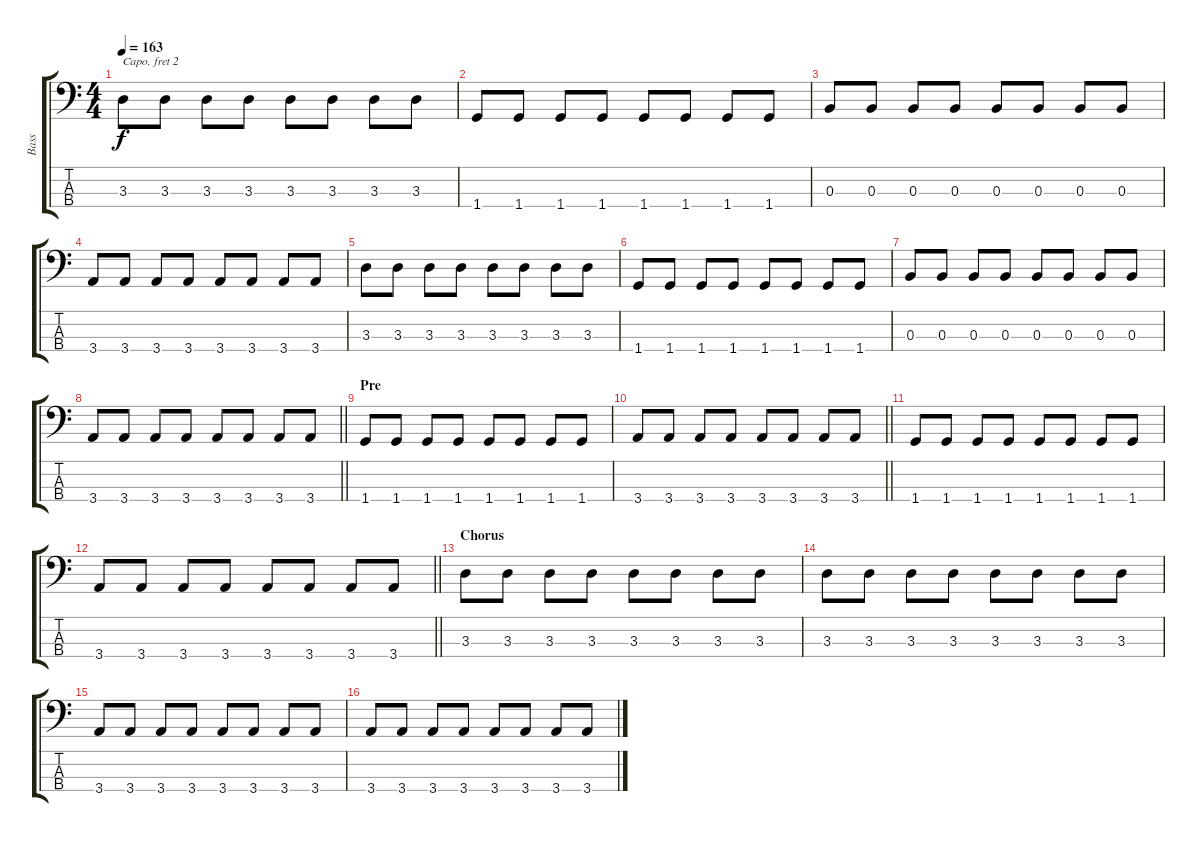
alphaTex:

\track ("Bass" "Bass") {instrument electricbassfinger}
\staff {score tabs}
\capo 2
\tuning (G2 D2 A1 E1) {hide}
\ts (4 4)
\tempo 163
\clef f4
\ks c
3.3.8{dy f} 3.3.8 3.3.8 3.3.8 3.3.8 3.3.8 3.3.8 3.3.8 |
1.4.8 1.4.8 1.4.8 1.4.8 1.4.8 1.4.8 1.4.8 1.4.8 |
0.3.8 0.3.8 0.3.8 0.3.8 0.3.8 0.3.8 0.3.8 0.3.8 |
3.4.8 3.4.8 3.4.8 3.4.8 3.4.8 3.4.8 3.4.8 3.4.8 |
3.3.8 3.3.8 3.3.8 3.3.8 3.3.8 3.3.8 3.3.8 3.3.8 |
1.4.8 1.4.8 1.4.8 1.4.8 1.4.8 1.4.8 1.4.8 1.4.8 |
0.3.8 0.3.8 0.3.8 0.3.8 0.3.8 0.3.8 0.3.8 0.3.8 |
\barLineRight lightlight
3.4.8 3.4.8 3.4.8 3.4.8 3.4.8 3.4.8 3.4.8 3.4.8 |
\section ("" "Pre")
1.4.8 1.4.8 1.4.8 1.4.8 1.4.8 1.4.8 1.4.8 1.4.8 |
\barLineRight lightlight
3.4.8 3.4.8 3.4.8 3.4.8 3.4.8 3.4.8 3.4.8 3.4.8 |
1.4.8 1.4.8 1.4.8 1.4.8 1.4.8 1.4.8 1.4.8 1.4.8 |
\barLineRight lightlight
3.4.8 3.4.8 3.4.8 3.4.8 3.4.8 3.4.8 3.4.8 3.4.8 |
\section ("" "Chorus")
3.3.8 3.3.8 3.3.8 3.3.8 3.3.8 3.3.8 3.3.8 3.3.8 |
3.3.8 3.3.8 3.3.8 3.3.8 3.3.8 3.3.8 3.3.8 3.3.8 |
3.4.8 3.4.8 3.4.8 3.4.8 3.4.8 3.4.8 3.4.8 3.4.8 |
3.4.8 3.4.8 3.4.8 3.4.8 3.4.8 3.4.8 3.4.8 3.4.8
